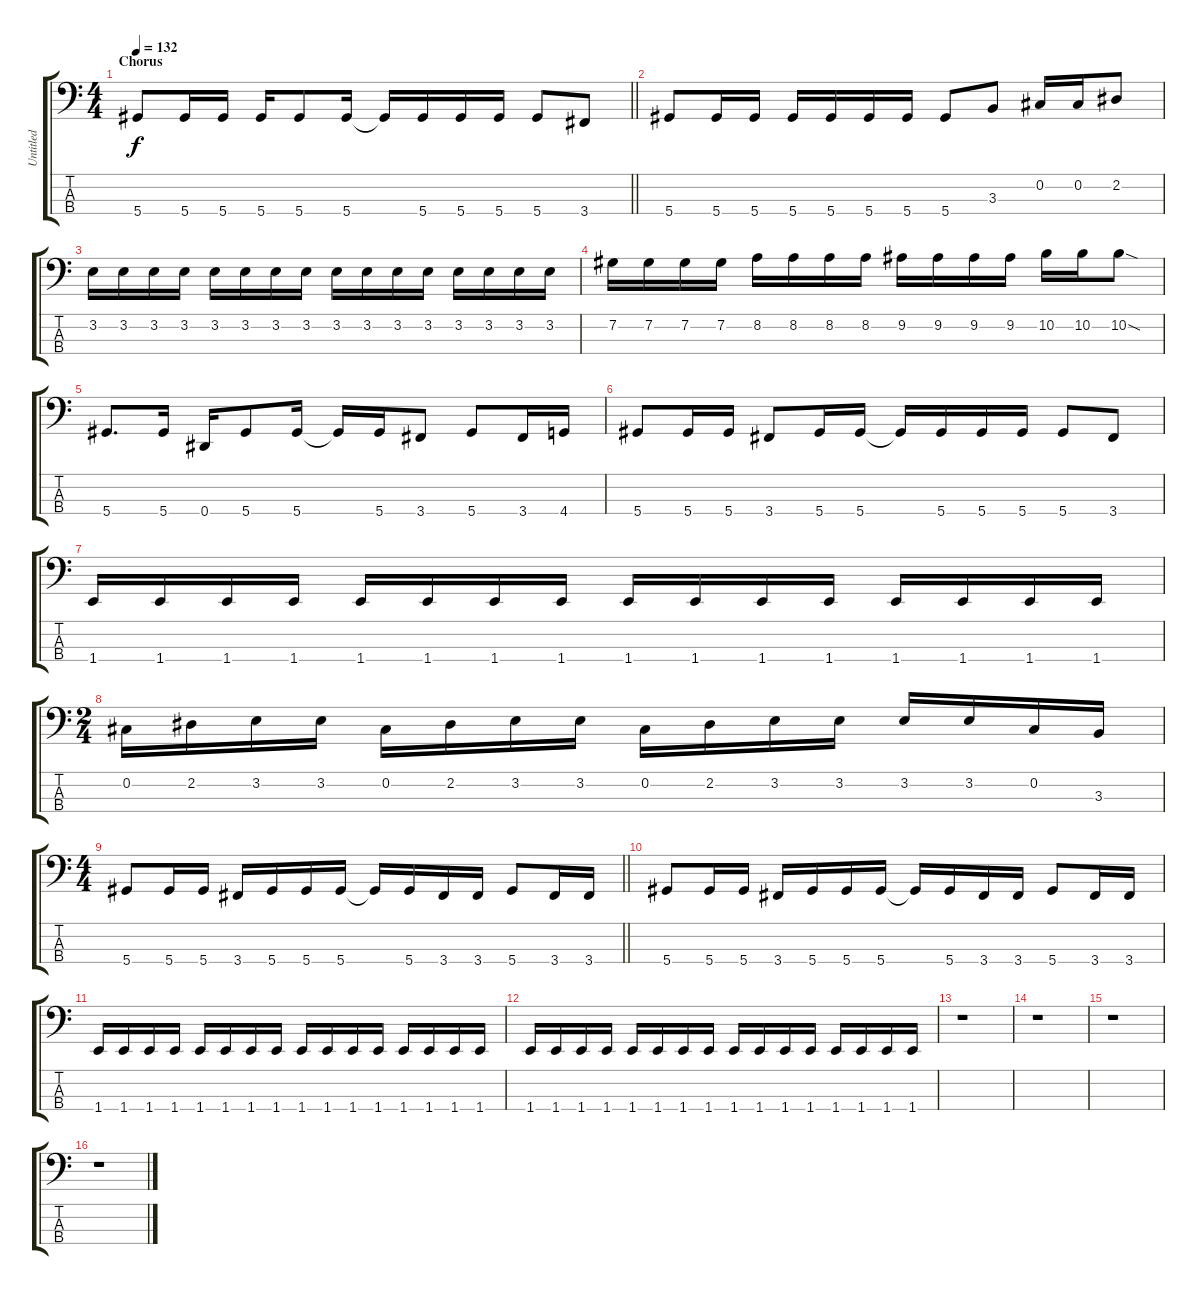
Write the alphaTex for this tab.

\track ("Untitled" "Untitled") {instrument electricbasspick}
\staff {score tabs}
\tuning (Gb2 Db2 Ab1 Eb1) {hide}
\ts (4 4)
\section ("" "Chorus")
\tempo 132
\clef f4
\barLineRight lightlight
\ks c
5.4.8{dy f} 5.4.16 5.4.16 5.4.16 5.4.8 5.4.16 5.4{t}.16 5.4.16 5.4.16 5.4.16 5.4.8 3.4.8 |
5.4.8 5.4.16 5.4.16 5.4.16 5.4.16 5.4.16 5.4.16 5.4.8 3.3.8 0.2.16 0.2.16 2.2.8 |
3.2.16 3.2.16 3.2.16 3.2.16 3.2.16 3.2.16 3.2.16 3.2.16 3.2.16 3.2.16 3.2.16 3.2.16 3.2.16 3.2.16 3.2.16 3.2.16 |
7.2.16 7.2.16 7.2.16 7.2.16 8.2.16 8.2.16 8.2.16 8.2.16 9.2.16 9.2.16 9.2.16 9.2.16 10.2.16 10.2.16 10.2{sod}.8 |
5.4.8{d} 5.4.16 0.4.16 5.4.8 5.4.16 5.4{t}.16 5.4.16 3.4.8 5.4.8 3.4.16 4.4.16 |
5.4.8 5.4.16 5.4.16 3.4.8 5.4.16 5.4.16 5.4{t}.16 5.4.16 5.4.16 5.4.16 5.4.8 3.4.8 |
1.4.16 1.4.16 1.4.16 1.4.16 1.4.16 1.4.16 1.4.16 1.4.16 1.4.16 1.4.16 1.4.16 1.4.16 1.4.16 1.4.16 1.4.16 1.4.16 |
\ts (2 4)
0.2.16 2.2.16 3.2.16 3.2.16 0.2.16 2.2.16 3.2.16 3.2.16 0.2.16 2.2.16 3.2.16 3.2.16 3.2.16 3.2.16 0.2.16 3.3.16 |
\ts (4 4)
\barLineRight lightlight
5.4.8 5.4.16 5.4.16 3.4.16 5.4.16 5.4.16 5.4.16 5.4{t}.16 5.4.16 3.4.16 3.4.16 5.4.8 3.4.16 3.4.16 |
5.4.8 5.4.16 5.4.16 3.4.16 5.4.16 5.4.16 5.4.16 5.4{t}.16 5.4.16 3.4.16 3.4.16 5.4.8 3.4.16 3.4.16 |
1.4.16 1.4.16 1.4.16 1.4.16 1.4.16 1.4.16 1.4.16 1.4.16 1.4.16 1.4.16 1.4.16 1.4.16 1.4.16 1.4.16 1.4.16 1.4.16 |
1.4.16 1.4.16 1.4.16 1.4.16 1.4.16 1.4.16 1.4.16 1.4.16 1.4.16 1.4.16 1.4.16 1.4.16 1.4.16 1.4.16 1.4.16 1.4.16 |
r.1 |
r.1 |
r.1 |
r.1
